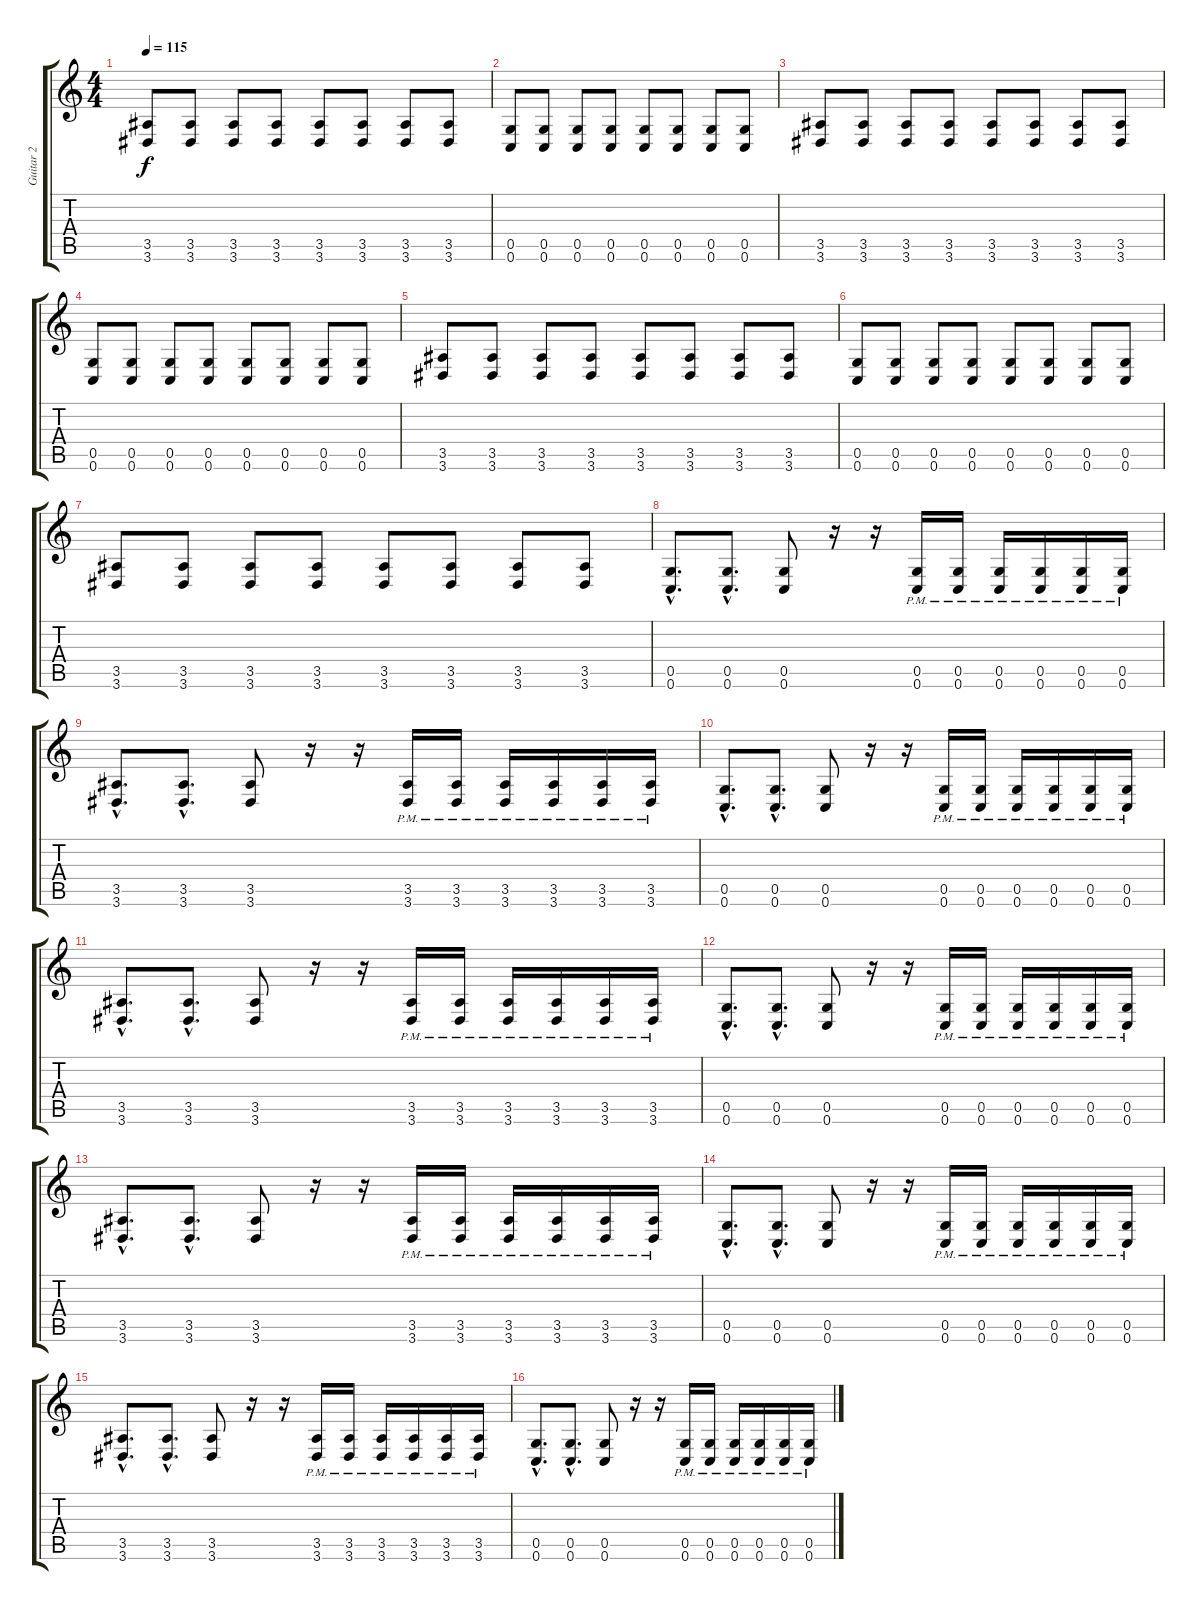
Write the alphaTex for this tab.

\track ("Guitar 2" "Guitar 2") {instrument overdrivenguitar}
\staff {score tabs}
\tuning (D4 A3 F3 C3 G2 C2) {hide}
\ts (4 4)
\tempo 115
\clef g2
\ks c
(3.5 3.6).8{dy f} (3.5 3.6).8 (3.5 3.6).8 (3.5 3.6).8 (3.5 3.6).8 (3.5 3.6).8 (3.5 3.6).8 (3.5 3.6).8 |
(0.5 0.6).8 (0.5 0.6).8 (0.5 0.6).8 (0.5 0.6).8 (0.5 0.6).8 (0.5 0.6).8 (0.5 0.6).8 (0.5 0.6).8 |
(3.5 3.6).8 (3.5 3.6).8 (3.5 3.6).8 (3.5 3.6).8 (3.5 3.6).8 (3.5 3.6).8 (3.5 3.6).8 (3.5 3.6).8 |
(0.5 0.6).8 (0.5 0.6).8 (0.5 0.6).8 (0.5 0.6).8 (0.5 0.6).8 (0.5 0.6).8 (0.5 0.6).8 (0.5 0.6).8 |
(3.5 3.6).8 (3.5 3.6).8 (3.5 3.6).8 (3.5 3.6).8 (3.5 3.6).8 (3.5 3.6).8 (3.5 3.6).8 (3.5 3.6).8 |
(0.5 0.6).8 (0.5 0.6).8 (0.5 0.6).8 (0.5 0.6).8 (0.5 0.6).8 (0.5 0.6).8 (0.5 0.6).8 (0.5 0.6).8 |
(3.5 3.6).8 (3.5 3.6).8 (3.5 3.6).8 (3.5 3.6).8 (3.5 3.6).8 (3.5 3.6).8 (3.5 3.6).8 (3.5 3.6).8 |
(0.5{hac} 0.6{hac}).8{d} (0.5{hac} 0.6{hac}).8{d} (0.5 0.6).8 r.16 r.16 (0.5{pm} 0.6{pm}).16 (0.5{pm} 0.6{pm}).16 (0.5{pm} 0.6{pm}).16 (0.5{pm} 0.6{pm}).16 (0.5{pm} 0.6{pm}).16 (0.5{pm} 0.6{pm}).16 |
(3.5{hac} 3.6{hac}).8{d} (3.5{hac} 3.6{hac}).8{d} (3.5 3.6).8 r.16 r.16 (3.5{pm} 3.6{pm}).16 (3.5{pm} 3.6{pm}).16 (3.5{pm} 3.6{pm}).16 (3.5{pm} 3.6{pm}).16 (3.5{pm} 3.6{pm}).16 (3.5{pm} 3.6{pm}).16 |
(0.5{hac} 0.6{hac}).8{d} (0.5{hac} 0.6{hac}).8{d} (0.5 0.6).8 r.16 r.16 (0.5{pm} 0.6{pm}).16 (0.5{pm} 0.6{pm}).16 (0.5{pm} 0.6{pm}).16 (0.5{pm} 0.6{pm}).16 (0.5{pm} 0.6{pm}).16 (0.5{pm} 0.6{pm}).16 |
(3.5{hac} 3.6{hac}).8{d} (3.5{hac} 3.6{hac}).8{d} (3.5 3.6).8 r.16 r.16 (3.5{pm} 3.6{pm}).16 (3.5{pm} 3.6{pm}).16 (3.5{pm} 3.6{pm}).16 (3.5{pm} 3.6{pm}).16 (3.5{pm} 3.6{pm}).16 (3.5{pm} 3.6{pm}).16 |
(0.5{hac} 0.6{hac}).8{d} (0.5{hac} 0.6{hac}).8{d} (0.5 0.6).8 r.16 r.16 (0.5{pm} 0.6{pm}).16 (0.5{pm} 0.6{pm}).16 (0.5{pm} 0.6{pm}).16 (0.5{pm} 0.6{pm}).16 (0.5{pm} 0.6{pm}).16 (0.5{pm} 0.6{pm}).16 |
(3.5{hac} 3.6{hac}).8{d} (3.5{hac} 3.6{hac}).8{d} (3.5 3.6).8 r.16 r.16 (3.5{pm} 3.6{pm}).16 (3.5{pm} 3.6{pm}).16 (3.5{pm} 3.6{pm}).16 (3.5{pm} 3.6{pm}).16 (3.5{pm} 3.6{pm}).16 (3.5{pm} 3.6{pm}).16 |
(0.5{hac} 0.6{hac}).8{d} (0.5{hac} 0.6{hac}).8{d} (0.5 0.6).8 r.16 r.16 (0.5{pm} 0.6{pm}).16 (0.5{pm} 0.6{pm}).16 (0.5{pm} 0.6{pm}).16 (0.5{pm} 0.6{pm}).16 (0.5{pm} 0.6{pm}).16 (0.5{pm} 0.6{pm}).16 |
(3.5{hac} 3.6{hac}).8{d} (3.5{hac} 3.6{hac}).8{d} (3.5 3.6).8 r.16 r.16 (3.5{pm} 3.6{pm}).16 (3.5{pm} 3.6{pm}).16 (3.5{pm} 3.6{pm}).16 (3.5{pm} 3.6{pm}).16 (3.5{pm} 3.6{pm}).16 (3.5{pm} 3.6{pm}).16 |
(0.5{hac} 0.6{hac}).8{d} (0.5{hac} 0.6{hac}).8{d} (0.5 0.6).8 r.16 r.16 (0.5{pm} 0.6{pm}).16 (0.5{pm} 0.6{pm}).16 (0.5{pm} 0.6{pm}).16 (0.5{pm} 0.6{pm}).16 (0.5{pm} 0.6{pm}).16 (0.5{pm} 0.6{pm}).16
